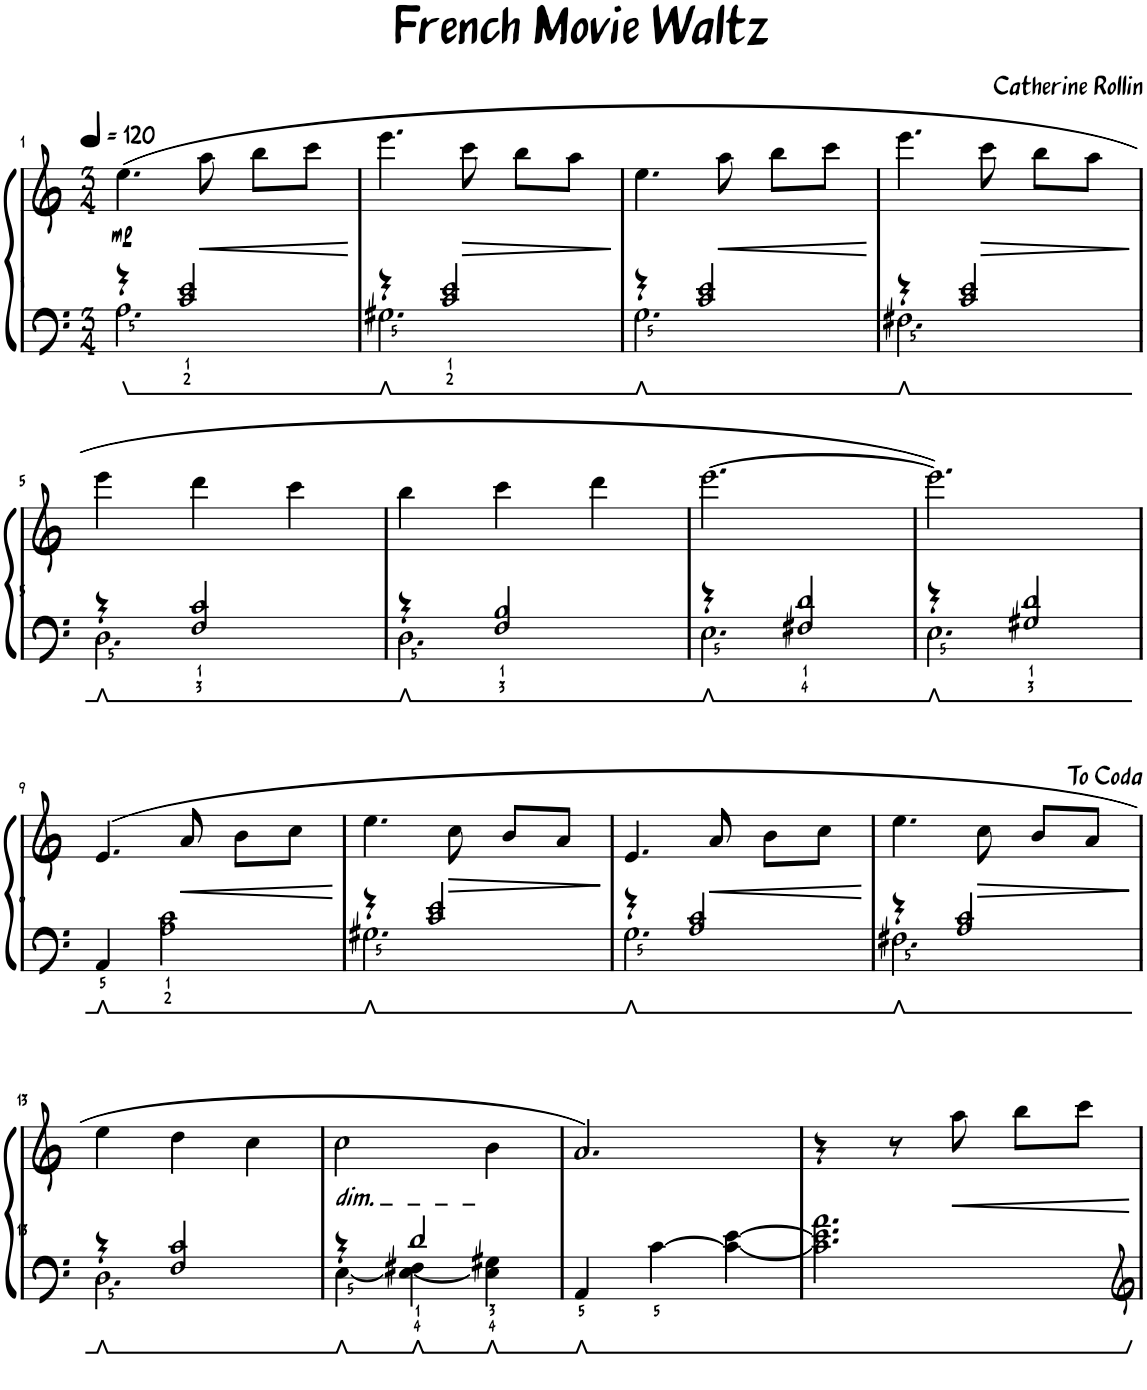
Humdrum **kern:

**kern	**kern	**dynam
*part1	*part1	*part1
*staff2	*staff1	*staff1/2
*I"Piano	*	*
*I'Pno.	*	*
*clefF4	*clefG2	*
*k[]	*k[]	*
*M3/4	*M3/4	*
*MM120	*MM120	*
=1	=1	=1
*^	*	*
!	!	!	!LO:DY:b
4r	2.A\	(4.ee\	mp
2c/<< 2e/<<	.	.	.
!	!	!	!LO:HP:b
.	.	8aa\	<
.	.	8bb\L	.
.	.	8ccc\J	.
*v	*v	*	*
.	.	[
=2	=2	=2
*^	*	*
4r	2.G#X\	4.eee\	.
2c/<< 2e/<<	.	.	.
!	!	!	!LO:HP:b
.	.	8ccc\	>
.	.	8bb\L	.
.	.	8aa\J	.
*v	*v	*	*
.	.	]
=3	=3	=3
*^	*	*
4r	2.G\	4.ee\	.
2c/ 2e/	.	.	.
!	!	!	!LO:HP:b
.	.	8aa\	<
.	.	8bb\L	.
.	.	8ccc\J	.
*v	*v	*	*
.	.	[
=4	=4	=4
*^	*	*
4r	2.F#X\	4.eee\	.
2c/ 2e/	.	.	.
!	!	!	!LO:HP:b
.	.	8ccc\	>
.	.	8bb\L	.
.	.	8aa\J	.
*v	*v	*	*
.	.	]
!!LO:LB:g=z
=5	=5	=5
*^	*	*
4r	2.D\	4eee\	.
2F/<< 2c/<<	.	4ddd\	.
.	.	4ccc\	.
=6	=6	=6	=6
4r	2.D\	4bb\	.
2F/<< 2B/<<	.	4ccc\	.
.	.	4ddd\	.
=7	=7	=7	=7
4r	2.E\	[2.eee\	.
2F#X/<< 2d/<<	.	.	.
=8	=8	=8	=8
4r	2.E\	2.eee\])	.
2G#X/<< 2d/<<	.	.	.
*v	*v	*	*
!!LO:LB:g=z
=9	=9	=9
4AA/	(4.e/	.
2A\ 2c\	.	.
!	!	!LO:HP:b
.	8a/	<
.	8b\L	.
.	8cc\J	.
.	.	[
=10	=10	=10
*^	*	*
4r	2.G#X\	4.ee\	.
2c/ 2e/	.	.	.
!	!	!	!LO:HP:b
.	.	8cc\	>
.	.	8b/L	.
.	.	8a/J	.
*v	*v	*	*
.	.	]
=11	=11	=11
*^	*	*
4r	2.G\	4.e/	.
2A/ 2c/	.	.	.
!	!	!	!LO:HP:b
.	.	8a/	<
.	.	8b\L	.
.	.	8cc\J	.
*v	*v	*	*
.	.	[
=12	=12	=12
*^	*	*
4r	2.F#X\	4.ee\	.
2A/ 2c/	.	.	.
!	!	!	!LO:HP:b
.	.	8cc\	>
.	.	8b/L	.
.	.	8a/J	.
*v	*v	*	*
.	.	]
!!LO:LB:g=z
=13	=13	=13
*^	*	*
4r	2.D\	4ee\	.
2F/ 2c/	.	4dd\	.
.	.	4cc\	.
=14	=14	=14	=14
!	!	!LO:TX:b:i:t=dim.	!
4r	[4E\	2cc\	.
2d/	4E\_ 4F#X\	.	.
.	4E\] 4G#X\	4b\	.
*v	*v	*	*
=15	=15	=15
4AA/	2.a/)	.
[4c\	.	.
4c\_ [4e\	.	.
=16	=16	=16
2.c\] 2.e\] 2.a\	4r	.
.	8r	.
!	!	!LO:HP:b
.	8aa\	<
.	8bb\L	.
.	8ccc\J	.
.	.	[
=	=	=
*-	*-	*-
